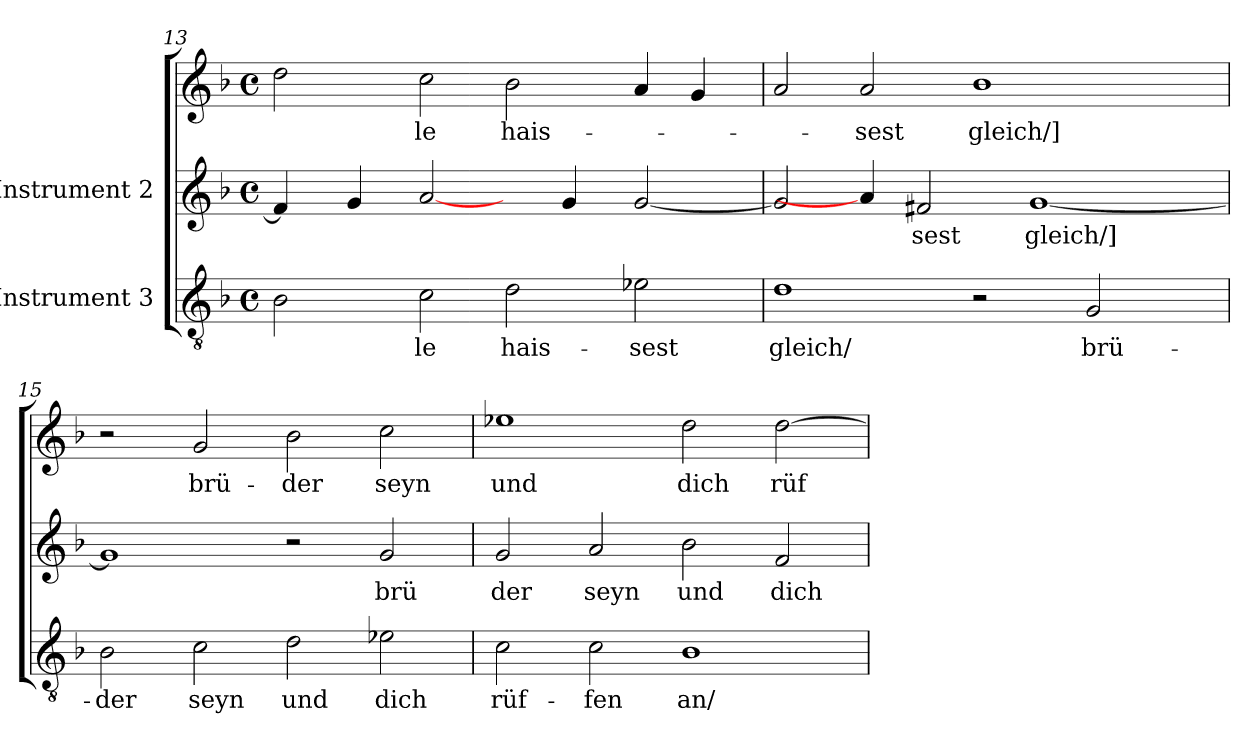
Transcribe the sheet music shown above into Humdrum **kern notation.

**kern	**text	**kern	**text	**kern	**text
*part3	*part3	*part2	*part2	*part1	*part1
*staff3	*staff3	*staff2	*staff2	*staff1	*staff1
*I"Instrument 3	*	*I"Instrument 2	*	*	*
!!LO:LB:g=z
*clefGv2	*	*clefG2	*	*clefG2	*
*k[b-]	*	*k[b-]	*	*k[b-]	*
*F:	*	*F:	*	*F:	*
*M4/4	*	*M4/4	*	*M4/4	*
*met(c)	*	*met(c)	*	*met(c)	*
=13	=13	=13	=13	=13	=13
*	*	*^	*	*^	*
2B-\	.	4f/]	4ryy	.	2dd\	8ryy	.
.	.	.	.	.	.	1...ryy	.
.	.	4g/	16ryy	.	.	.	.
.	.	.	1ryy	.	.	.	.
!	!LO:LY:b:cj	!	!	!	!	!	!LO:LY:b:cj
2c\	le	[2a/	.	.	2cc\	.	le
!	!LO:LY:b:cj	!	!	!	!	!	!LO:LY:b
2d\	hais-	4ryy	.	.	2b-\	.	hais-
.	.	4g/	.	.	.	.	.
.	.	.	2ryy	.	.	.	.
!	!LO:LY:b:cj	!	!	!	!	!	!
2e-X\	-sest	[<2g/	.	.	4a/	.	.
.	.	.	.	.	4g/	.	.
.	.	.	8.ryy	.	.	.	.
=14	=14	=14	=14	=14	=14	=14	=14
!	!LO:LY:b:cj	!	!	!	!	!	!
*	*	*v	*v	*	*	*	*
*	*	*	*	*v	*v	*
1d	gleich/	2g/]	.	2a/	.
!	!	!	!	!	!LO:LY:b:cj
.	.	4a/]	.	2a/	-sest
!	!	!	!LO:LY:b:cj	!	!
.	.	2f#/	sest	.	.
!	!	!	!	!	!LO:LY:b:cj
2r	.	.	.	1b-	gleich/]
!	!	!	!LO:LY:b	!	!
.	.	[<1g	gleich/]	.	.
!	!LO:LY:b:cj	!	!	!	!
2G/	brü-	.	.	.	.
4ryy	.	.	.	4ryy	.
=15	=15	=15	=15	=15	=15
!	!LO:LY:b:cj	!	!	!	!
2B-\	-der	1g]	.	2r	.
!	!LO:LY:b:cj	!	!	!	!LO:LY:b:cj
2c\	seyn	.	.	2g/	brü-
!	!LO:LY:b:cj	!	!	!	!LO:LY:b:cj
2d\	und	2r	.	2b-\	-der
!	!LO:LY:b:cj	!	!LO:LY:b:cj	!	!LO:LY:b:cj
2e-X\	dich	2g/	brü	2cc\	seyn
=16	=16	=16	=16	=16	=16
!	!LO:LY:b:cj	!	!LO:LY:b:cj	!	!LO:LY:b:cj
2c\	rüf-	2g/	der	1ee-X	und
!	!LO:LY:b:cj	!	!LO:LY:b:cj	!	!
2c\	-fen	2a/	seyn	.	.
!	!LO:LY:b:cj	!	!LO:LY:b:cj	!	!LO:LY:b:cj
1B-	an/	2b-\	und	2dd\	dich
!	!	!	!LO:LY:b:cj	!	!LO:LY:b
.	.	2f/	dich	[>2dd\	rüf-
=	=	=	=	=	=
*-	*-	*-	*-	*-	*-
